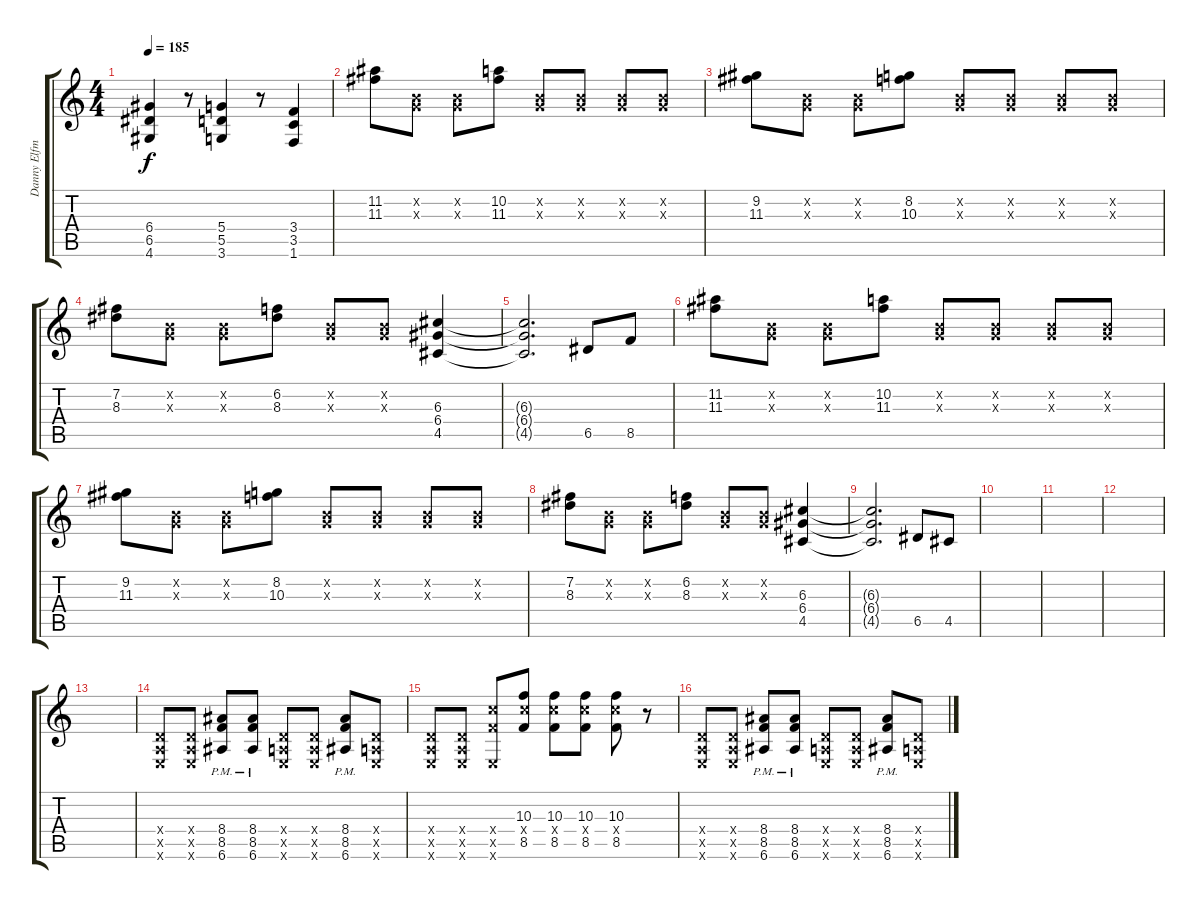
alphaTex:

\track ("Danny Elfman" "Danny Elfm") {instrument distortionguitar}
\staff {score tabs}
\tuning (E4 B3 G3 D3 A2 E2) {hide}
\ts (4 4)
\tempo 185
\clef g2
\ks c
(6.4 6.5 4.6).4{dy f} r.8 (5.4 5.5 3.6).4 r.8 (3.4 3.5 1.6).4 |
(11.2 11.3).8 (0.2{x} 0.3{x}).8 (0.2{x} 0.3{x}).8 (10.2 11.3).8 (0.2{x} 0.3{x}).8 (0.2{x} 0.3{x}).8 (0.2{x} 0.3{x}).8 (0.2{x} 0.3{x}).8 |
(9.2 11.3).8 (0.2{x} 0.3{x}).8 (0.2{x} 0.3{x}).8 (8.2 10.3).8 (0.2{x} 0.3{x}).8 (0.2{x} 0.3{x}).8 (0.2{x} 0.3{x}).8 (0.2{x} 0.3{x}).8 |
(7.2 8.3).8 (0.2{x} 0.3{x}).8 (0.2{x} 0.3{x}).8 (6.2 8.3).8 (0.2{x} 0.3{x}).8 (0.2{x} 0.3{x}).8 (6.3 6.4 4.5).4 |
(6.3{t} 6.4{t} 4.5{t}).2{d} 6.5.8 8.5.8 |
(11.2 11.3).8 (0.2{x} 0.3{x}).8 (0.2{x} 0.3{x}).8 (10.2 11.3).8 (0.2{x} 0.3{x}).8 (0.2{x} 0.3{x}).8 (0.2{x} 0.3{x}).8 (0.2{x} 0.3{x}).8 |
(9.2 11.3).8 (0.2{x} 0.3{x}).8 (0.2{x} 0.3{x}).8 (8.2 10.3).8 (0.2{x} 0.3{x}).8 (0.2{x} 0.3{x}).8 (0.2{x} 0.3{x}).8 (0.2{x} 0.3{x}).8 |
(7.2 8.3).8 (0.2{x} 0.3{x}).8 (0.2{x} 0.3{x}).8 (6.2 8.3).8 (0.2{x} 0.3{x}).8 (0.2{x} 0.3{x}).8 (6.3 6.4 4.5).4 |
(6.3{t} 6.4{t} 4.5{t}).2{d} 6.5.8 4.5.8 |
|
|
|
|
(0.4{x} 0.5{x} 0.6{x}).8 (0.4{x} 0.5{x} 0.6{x}).8 (8.4{pm} 8.5{pm} 6.6{pm}).8 (8.4{pm} 8.5{pm} 6.6{pm}).8 (0.4{x} 0.5{x} 0.6{x}).8 (0.4{x} 0.5{x} 0.6{x}).8 (8.4{pm} 8.5{pm} 6.6{pm}).8 (0.4{x} 0.5{x} 0.6{x}).8 |
(0.4{x} 0.5{x} 0.6{x}).8 (0.4{x} 0.5{x} 0.6{x}).8 (10.4{x} 8.5{x} 0.6{x}).8 (10.3 10.4{x} 8.5).8 (10.3 10.4{x} 8.5).8 (10.3 10.4{x} 8.5).8 (10.3 10.4{x} 8.5).8 r.8 |
(0.4{x} 0.5{x} 0.6{x}).8 (0.4{x} 0.5{x} 0.6{x}).8 (8.4{pm} 8.5{pm} 6.6{pm}).8 (8.4{pm} 8.5{pm} 6.6{pm}).8 (0.4{x} 0.5{x} 0.6{x}).8 (0.4{x} 0.5{x} 0.6{x}).8 (8.4{pm} 8.5{pm} 6.6{pm}).8 (0.4{x} 0.5{x} 0.6{x}).8
